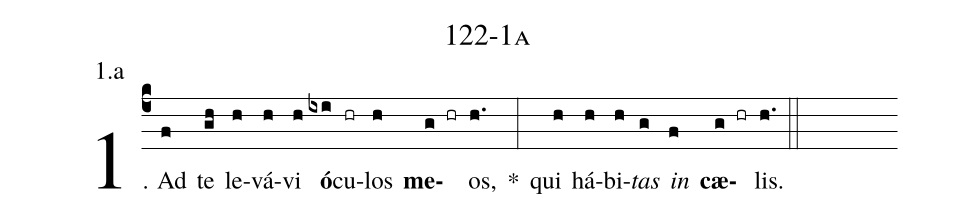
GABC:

name: 122-1a;
annotation: 1.a;
%%
(c4)1. Ad(f) te(gh) le(h)vá(h)vi(h) <b>ó</b>(ixi)cu(hr)los(h) <b>me</b>(g hr)os,(h.) *(:) qui(h) há(h)bi(h)<i>tas</i>(g) <i>in</i>(f) <b>cæ</b>(g hr)lis.(h.) (::)
